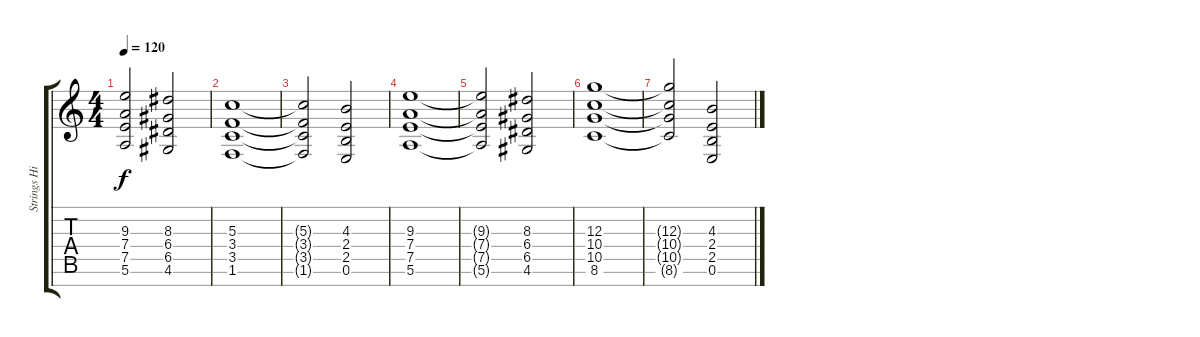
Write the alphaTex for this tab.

\track ("Strings High" "Strings Hi") {instrument stringensemble1}
\staff {score tabs}
\tuning (E5 B4 G4 D4 A3 E3 A2) {hide}
\ts (4 4)
\tempo 120
\clef g2
\ks c
(9.3{t} 7.4{t} 7.5{t} 5.6{t}).2{dy f} (8.3 6.4 6.5 4.6).2 |
(5.3 3.4 3.5 1.6).1 |
(5.3{t} 3.4{t} 3.5{t} 1.6{t}).2 (4.3 2.4 2.5 0.6).2 |
(9.3 7.4 7.5 5.6).1 |
(9.3{t} 7.4{t} 7.5{t} 5.6{t}).2 (8.3 6.4 6.5 4.6).2 |
(12.3 10.4 10.5 8.6).1 |
(12.3{t} 10.4{t} 10.5{t} 8.6{t}).2 (4.3 2.4 2.5 0.6).2
